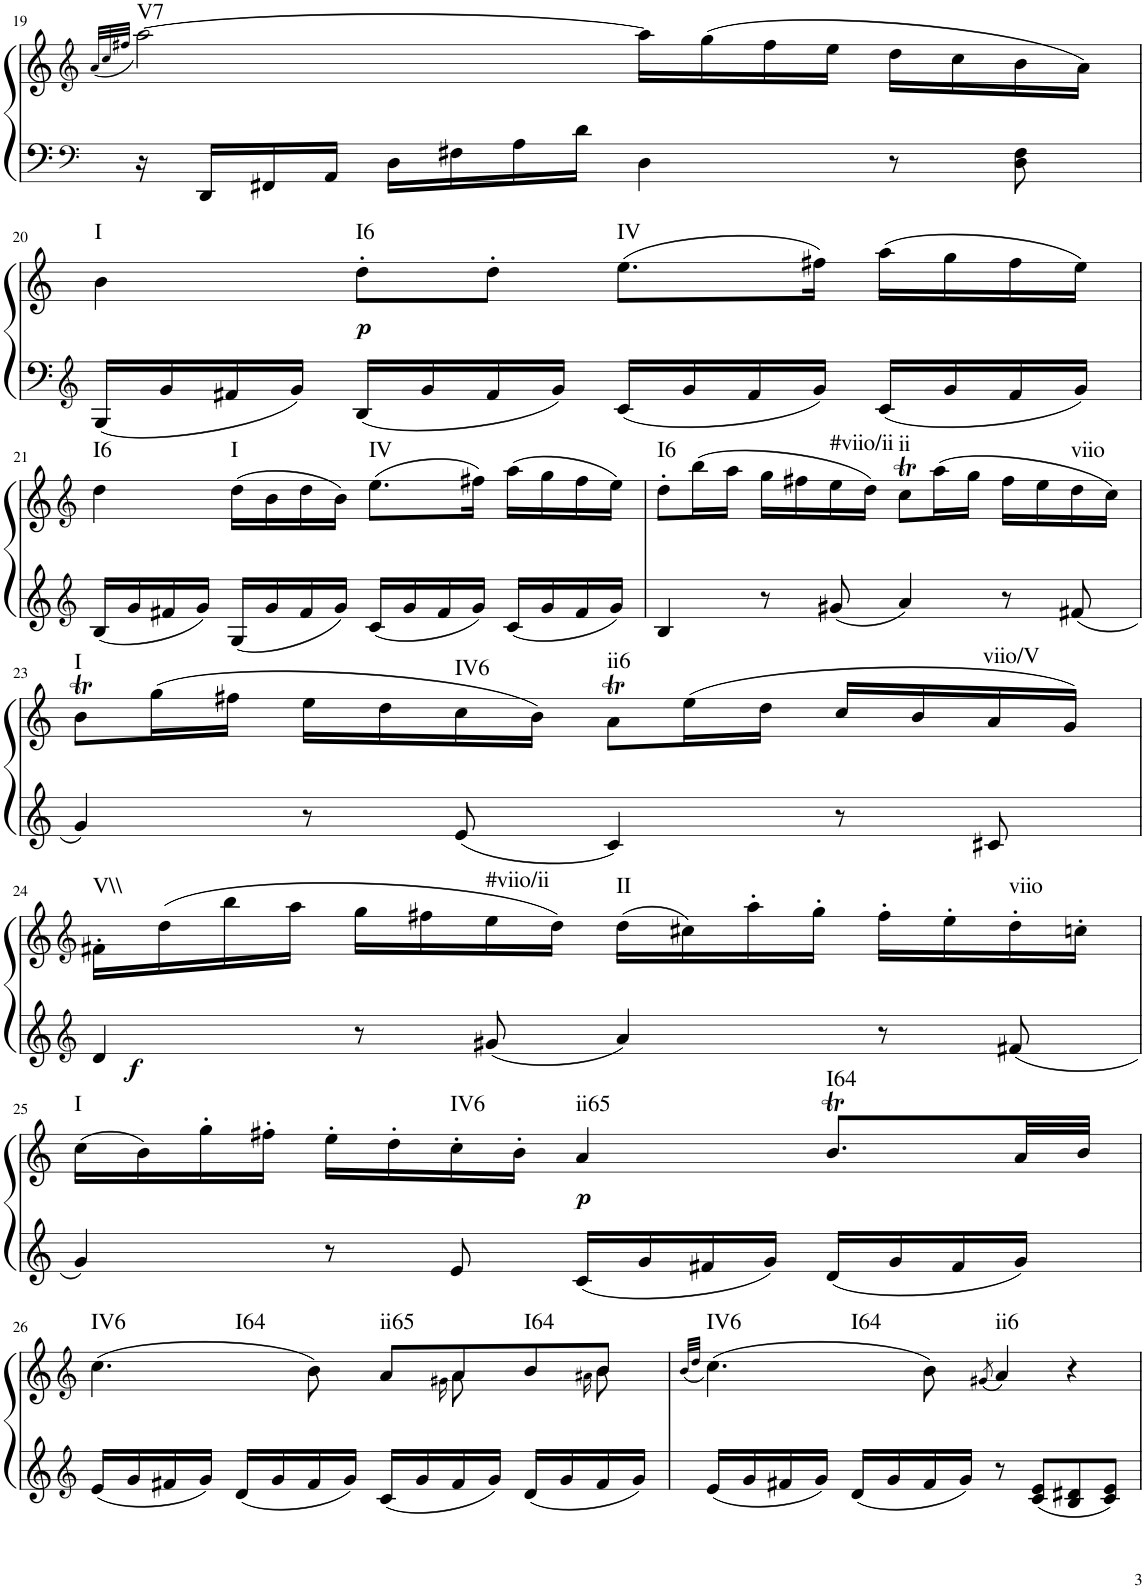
**kern	**kern	**dynam	**harte
*part1	*part1	*part1	*part1
*staff2	*staff1	*staff1/2	*
*I"Klavier linke Hand	*	*	*
!!LO:PB:g=z
*clefF4	*clefG2	*	*
*k[]	*k[]	*	*
*M4/4	*M4/4	*	*
=19	=19	=19	=19
.	(32qa/LLL	.	.
.	32qcc/	.	.
.	32qff#X/JJJ	.	.
!	!	!	!LO:H:kt=V7
16r	[2aa\)	.	N
16DD/LL	.	.	.
16FF#X/	.	.	.
16AA/JJ	.	.	.
16D\LL	.	.	.
16F#X\	.	.	.
16A\	.	.	.
16d\JJ	.	.	.
4D\	16aa\LL]	.	.
.	(16gg\	.	.
.	16ff#\	.	.
.	16ee\JJ	.	.
8r	16dd\LL	.	.
.	16cc\	.	.
8D\ 8F#\	16b\	.	.
.	16a\JJ)	.	.
!!LO:LB:g=z
=20	=20	=20	=20
*clefG2	*	*	*
!	!	!	!LO:H:kt=I
16G/LL	4b\	.	N
16g/	.	.	.
16f#X/	.	.	.
16g/JJ	.	.	.
!	!	!LO:DY:b	!LO:H:kt=I6
16B/LL	8dd'\L	p	N
16g/	.	.	.
16f#/	8dd'\J	.	.
16g/JJ	.	.	.
!	!	!	!LO:H:kt=IV
16c/LL	(8.ee\L	.	N
16g/	.	.	.
16f#/	.	.	.
16g/JJ	16ff#X\Jk)	.	.
16c/LL	(16aa\LL	.	.
16g/	16gg\	.	.
16f#/	16ff#\	.	.
16g/JJ	16ee\JJ)	.	.
!!LO:LB:g=z
=21	=21	=21	=21
*clefG2	*clefG2	*	*
!	!	!	!LO:H:kt=I6
16B/LL	4dd\	.	N
16g/	.	.	.
16f#X/	.	.	.
16g/JJ	.	.	.
!	!	!	!LO:H:kt=I
16G/LL	(16dd\LL	.	N
16g/	16b\	.	.
16f#/	16dd\	.	.
16g/JJ	16b\JJ)	.	.
!	!	!	!LO:H:kt=IV
16c/LL	(8.ee\L	.	N
16g/	.	.	.
16f#/	.	.	.
16g/JJ	16ff#X\Jk)	.	.
16c/LL	(16aa\LL	.	.
16g/	16gg\	.	.
16f#/	16ff#\	.	.
16g/JJ	16ee\JJ)	.	.
=22	=22	=22	=22
!	!	!	!LO:H:kt=I6
4B/	8dd'\L	.	N
.	(16bb\L	.	.
.	16aa\JJ	.	.
8r	16gg\LL	.	.
.	16ff#X\	.	.
!	!	!	!LO:H:kt=#viio/ii
8g#X/	16ee\	.	N
.	16dd\JJ)	.	.
!	!	!	!LO:H:kt=ii
4a/	8ccT\L	.	N
.	(16aa\L	.	.
.	16gg\JJ	.	.
8r	16ff#\LL	.	.
.	16ee\	.	.
!	!	!	!LO:H:kt=viio
8f#X/	16dd\	.	N
.	16cc\JJ)	.	.
!!LO:LB:g=z
=23	=23	=23	=23
!	!	!	!LO:H:kt=I
4g/	8bt\L	.	N
.	(16gg\L	.	.
.	16ff#X\JJ	.	.
8r	16ee\LL	.	.
.	16dd\	.	.
!	!	!	!LO:H:kt=IV6
8e/	16cc\	.	N
.	16b\JJ)	.	.
!	!	!	!LO:H:kt=ii6
4c/	8aT\L	.	N
.	(16ee\L	.	.
.	16dd\JJ	.	.
8r	16cc/LL	.	.
.	16b/	.	.
!	!	!	!LO:H:kt=viio/V
8c#X/	16a/	.	N
.	16g/JJ)	.	.
!!LO:LB:g=z
=24	=24	=24	=24
*clefG2	*clefG2	*	*
!	!	!LO:DY:b=2	!LO:H:kt=V\\
4d/	16f#X'\LL	f	N
.	(16dd\	.	.
.	16bb\	.	.
.	16aa\JJ	.	.
8r	16gg\LL	.	.
.	16ff#X\	.	.
!	!	!	!LO:H:kt=#viio/ii
8g#X/	16ee\	.	N
.	16dd\JJ)	.	.
!	!	!	!LO:H:kt=II
4a/	(16dd\LL	.	N
.	16cc#X\)	.	.
.	16aa'\	.	.
.	16gg'\JJ	.	.
8r	16ff#'\LL	.	.
.	16ee'\	.	.
!	!	!	!LO:H:kt=viio
8f#X/	16dd'\	.	N
.	16ccn'\JJ	.	.
!!LO:LB:g=z
=25	=25	=25	=25
!	!	!	!LO:H:kt=I
4g/	(16cc\LL	.	N
.	16b\)	.	.
.	16gg'\	.	.
.	16ff#X'\JJ	.	.
8r	16ee'\LL	.	.
.	16dd'\	.	.
!	!	!	!LO:H:kt=IV6
8e/	16cc'\	.	N
.	16b'\JJ	.	.
!	!	!LO:DY:b	!LO:H:kt=ii65
16c/LL	4a/	p	N
16g/	.	.	.
16f#X/	.	.	.
16g/JJ	.	.	.
!	!	!	!LO:H:kt=I64
16d/LL	8.bt/L	.	N
16g/	.	.	.
16f#/	.	.	.
16g/JJ	32a/LL	.	.
.	32b/JJJ	.	.
!!LO:LB:g=z
=26	=26	=26	=26
*clefG2	*clefG2	*	*
*	*^	*	*
!	!	!	!	!LO:H:n=1:kt=IV6
!	!	!	!	!LO:H:n=2:kt=I64
16e/LL	(4.cc\	8ryy	.	N N
16g/	.	.	.	.
*	*v	*v	*	*
16f#X/	.	.	.
16g/JJ	.	.	.
16d/LL	.	.	.
16g/	.	.	.
16f#/	8b\)	.	.
16g/JJ	.	.	.
!	!	!	!LO:H:kt=ii65
16c/LL	8a/L	.	N
16g/	.	.	.
*	*^	*	*
.	.	16qg#X\	.	.
16f#/	8a/	8a\	.	.
16g/JJ	.	.	.	.
!	!	!	!	!LO:H:kt=I64
16d/LL	8b/	8ryy	.	N
16g/	.	.	.	.
.	.	16qa#X\	.	.
16f#/	8b/J	8b\	.	.
16g/JJ	.	.	.	.
*	*v	*v	*	*
=27	=27	=27	=27
.	(32qb/LLL	.	.
.	32qdd/JJJ	.	.
!	!	!	!LO:H:n=1:kt=IV6
!	!	!	!LO:H:n=2:kt=I64
16e/LL	(4.cc\)	.	N N
16g/	.	.	.
16f#X/	.	.	.
16g/JJ	.	.	.
16d/LL	.	.	.
16g/	.	.	.
16f#/	8b\)	.	.
16g/JJ	.	.	.
.	(8qg#X/	.	.
!	!	!	!LO:H:kt=ii6
8r	4a/)	.	N
8c/ 8e/L	.	.	.
8B/ 8d#X/	4r	.	.
8c/ 8e/J	.	.	.
=	=	=	=
*-	*-	*-	*-
